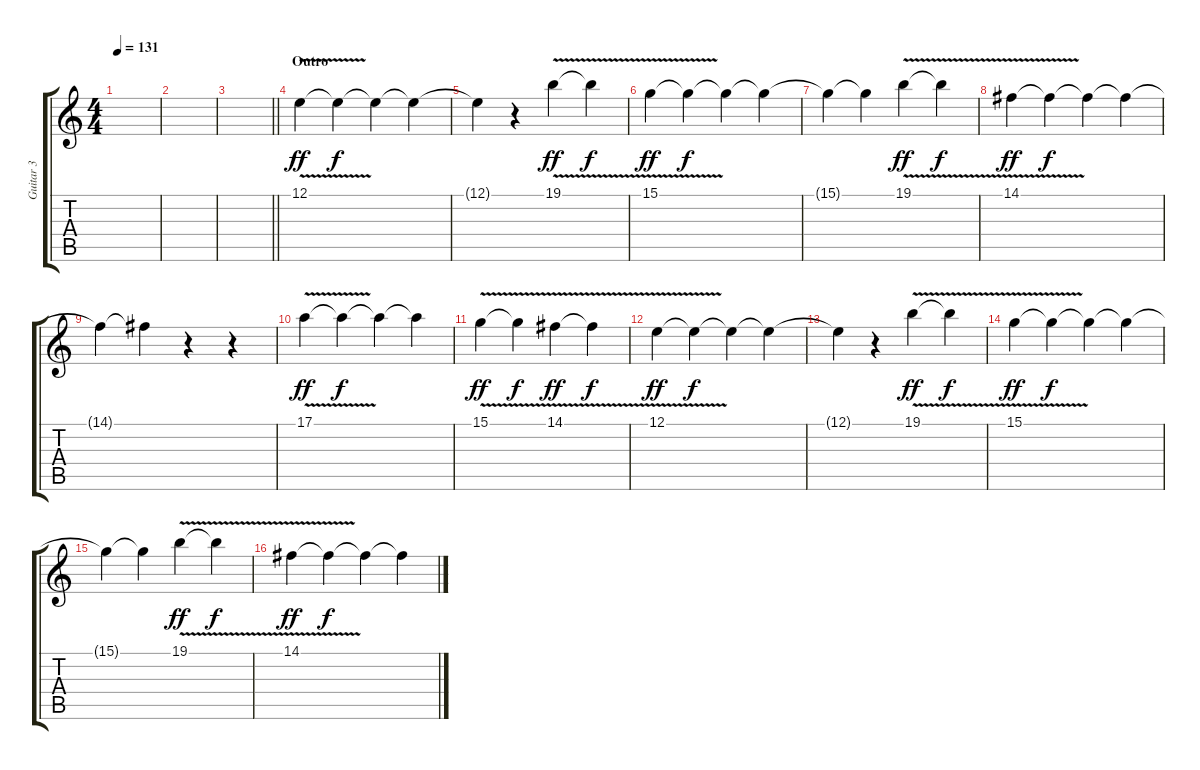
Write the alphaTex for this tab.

\track ("Guitar 3" "Guitar 3") {instrument lead5charang}
\staff {score tabs}
\tuning (E4 B3 G3 D3 A2 E2) {hide}
\ts (4 4)
\tempo 131
\clef g2
\ks c
|
|
\barLineRight lightlight
|
\section ("" "Outro")
12.1{v}.4{dy ff volume 14} 12.1{t}.4{dy f volume 7} 12.1{t}.4 12.1{t}.4 |
12.1{t}.4 r.4 19.1{v}.4{dy ff volume 14} 19.1{t}.4{dy f volume 10} |
15.1{v}.4{dy ff volume 14} 15.1{t}.4{dy f volume 7} 15.1{t}.4 15.1{t}.4 |
15.1{t}.4 15.1{t}.4 19.1{v}.4{dy ff volume 14} 19.1{t}.4{dy f volume 10} |
14.1{v}.4{dy ff volume 14} 14.1{t}.4{dy f volume 7} 14.1{t}.4 14.1{t}.4 |
14.1{t}.4 14.1{t}.4 r.4 r.4 |
17.1{v}.4{dy ff volume 13} 17.1{t}.4{dy f volume 7} 17.1{t}.4 17.1{t}.4 |
15.1{v}.4{dy ff volume 14} 15.1{t}.4{dy f volume 10} 14.1{v}.4{dy ff volume 14} 14.1{t}.4{dy f volume 11} |
12.1{v}.4{dy ff volume 14} 12.1{t}.4{dy f volume 7} 12.1{t}.4 12.1{t}.4 |
12.1{t}.4 r.4 19.1{v}.4{dy ff volume 14} 19.1{t}.4{dy f volume 10} |
15.1{v}.4{dy ff volume 14} 15.1{t}.4{dy f volume 7} 15.1{t}.4 15.1{t}.4 |
15.1{t}.4 15.1{t}.4 19.1{v}.4{dy ff volume 14} 19.1{t}.4{dy f volume 10} |
14.1{v}.4{dy ff volume 14} 14.1{t}.4{dy f volume 7} 14.1{t}.4 14.1{t}.4
